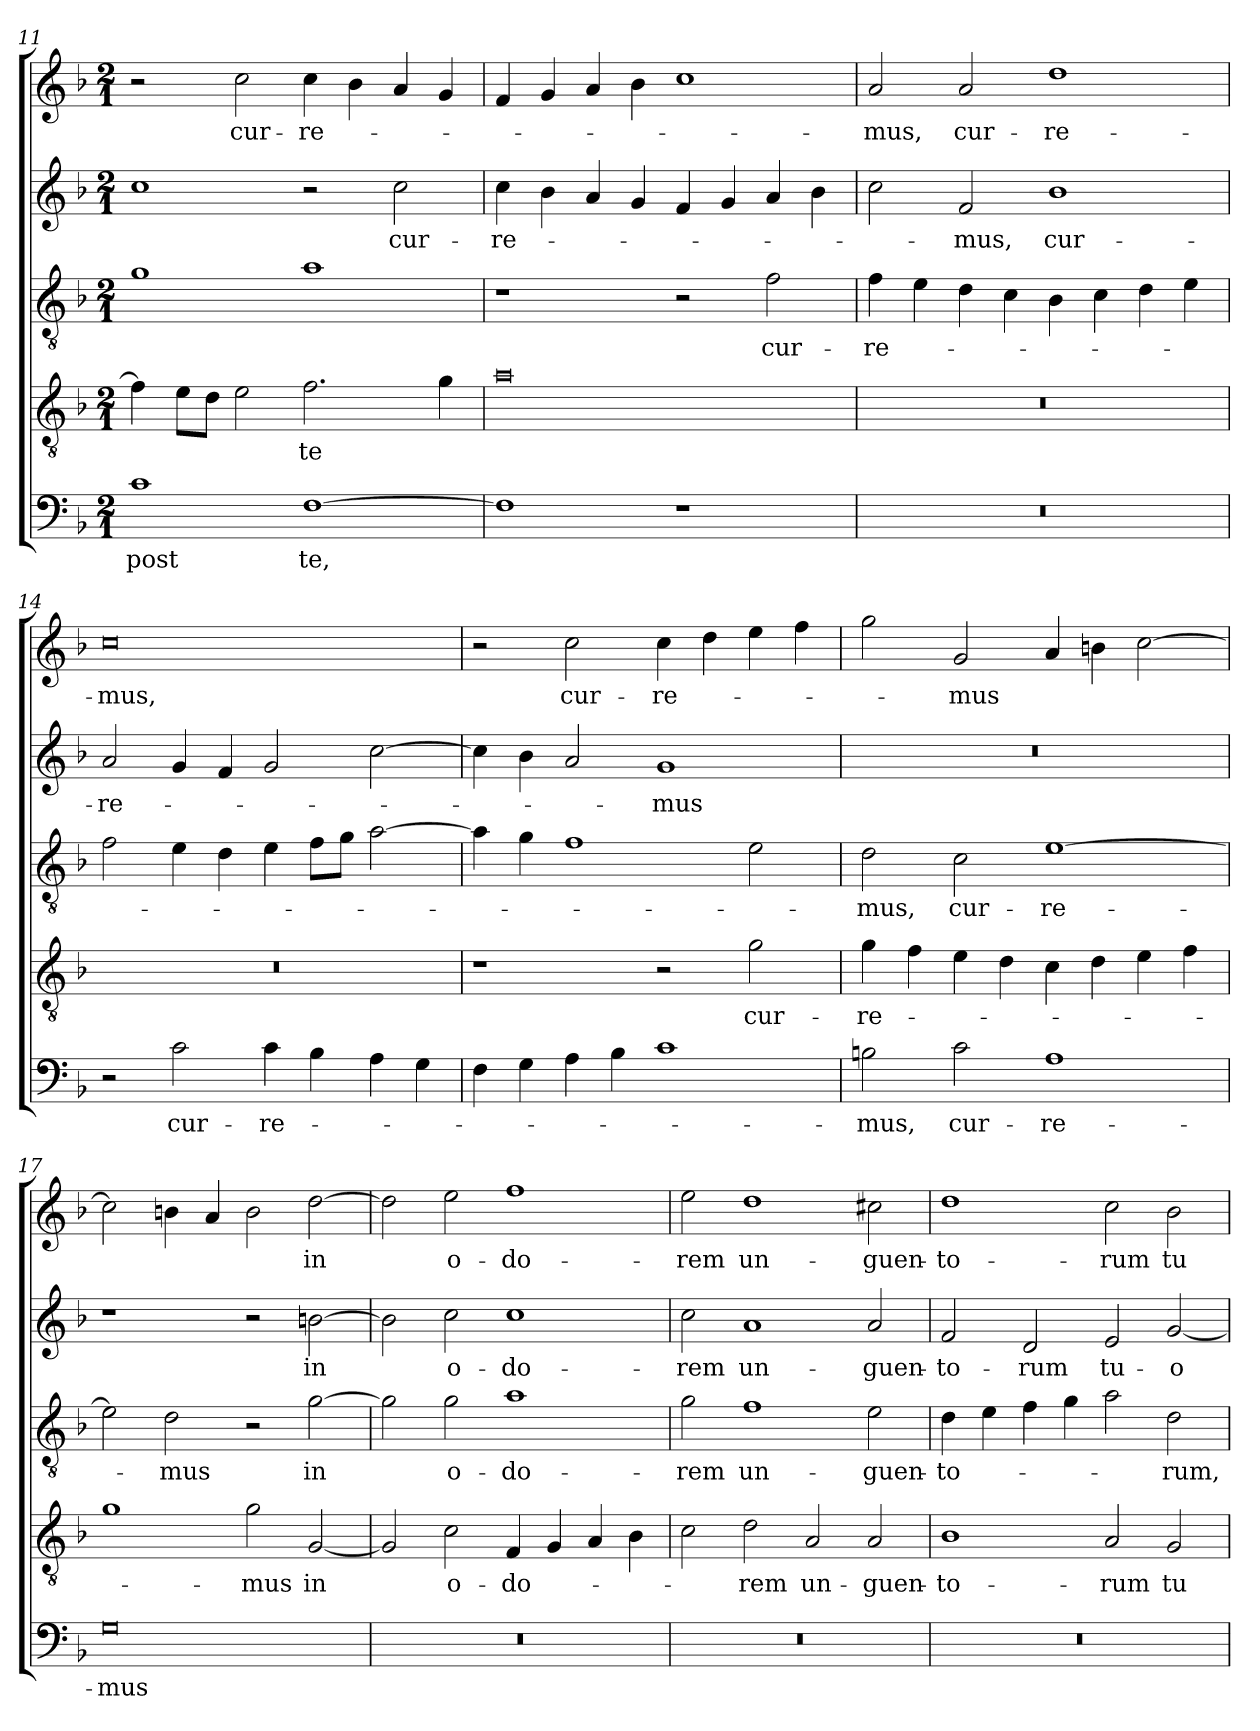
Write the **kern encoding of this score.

**kern	**text	**kern	**text	**kern	**text	**kern	**text	**kern	**text
*part5	*part5	*part4	*part4	*part3	*part3	*part2	*part2	*part1	*part1
*staff5	*staff5	*staff4	*staff4	*staff3	*staff3	*staff2	*staff2	*staff1	*staff1
*clefF4	*	*clefGv2	*	*clefGv2	*	*clefG2	*	*clefG2	*
*k[b-]	*	*k[b-]	*	*k[b-]	*	*k[b-]	*	*k[b-]	*
*F:	*	*F:	*	*F:	*	*F:	*	*F:	*
*M2/1	*	*M2/1	*	*M2/1	*	*M2/1	*	*M2/1	*
=11	=11	=11	=11	=11	=11	=11	=11	=11	=11
!	!LO:LY:b	!	!	!	!	!	!	!	!
1c	post	4f\]	.	1g	.	1cc	.	2r	.
.	.	8e\L	.	.	.	.	.	.	.
.	.	8d\J	.	.	.	.	.	.	.
!	!	!	!	!	!	!	!	!	!LO:LY:b
.	.	2e\	.	.	.	.	.	2cc\	cur-
!	!LO:LY:b	!	!LO:LY:b	!	!	!	!	!	!LO:LY:b
[1F	te,	2.f\	te	1a	.	2r	.	4cc\	-re-
.	.	.	.	.	.	.	.	4b-\	.
!	!	!	!	!	!	!	!LO:LY:b	!	!
.	.	.	.	.	.	2cc\	cur-	4a/	.
.	.	4g\	.	.	.	.	.	4g/	.
=12	=12	=12	=12	=12	=12	=12	=12	=12	=12
!	!	!	!	!	!	!	!LO:LY:b	!	!
1F]	.	0a	.	1r	.	4cc\	-re-	4f/	.
.	.	.	.	.	.	4b-\	.	4g/	.
.	.	.	.	.	.	4a/	.	4a/	.
.	.	.	.	.	.	4g/	.	4b-\	.
1r	.	.	.	2r	.	4f/	.	1cc	.
.	.	.	.	.	.	4g/	.	.	.
!	!	!	!	!	!LO:LY:b	!	!	!	!
.	.	.	.	2f\	cur-	4a/	.	.	.
.	.	.	.	.	.	4b-\	.	.	.
!!LO:LB:g=z
=13	=13	=13	=13	=13	=13	=13	=13	=13	=13
!	!	!	!	!	!LO:LY:b	!	!	!	!LO:LY:b
0r	.	0r	.	4f\	-re-	2cc\	.	2a/	-mus,
.	.	.	.	4e\	.	.	.	.	.
!	!	!	!	!	!	!	!LO:LY:b	!	!LO:LY:b
.	.	.	.	4d\	.	2f/	-mus,	2a/	cur-
.	.	.	.	4c\	.	.	.	.	.
!	!	!	!	!	!	!	!LO:LY:b	!	!LO:LY:b
.	.	.	.	4B-\	.	1b-	cur-	1dd	-re-
.	.	.	.	4c\	.	.	.	.	.
.	.	.	.	4d\	.	.	.	.	.
.	.	.	.	4e\	.	.	.	.	.
=14	=14	=14	=14	=14	=14	=14	=14	=14	=14
!	!	!	!	!	!	!	!LO:LY:b	!	!LO:LY:b
2r	.	0r	.	2f\	.	2a/	-re-	0cc	-mus,
!	!LO:LY:b	!	!	!	!	!	!	!	!
2c\	cur-	.	.	4e\	.	4g/	.	.	.
.	.	.	.	4d\	.	4f/	.	.	.
!	!LO:LY:b	!	!	!	!	!	!	!	!
4c\	-re-	.	.	4e\	.	2g/	.	.	.
4B-\	.	.	.	8f\L	.	.	.	.	.
.	.	.	.	8g\J	.	.	.	.	.
4A\	.	.	.	[2a\	.	[2cc\	.	.	.
4G\	.	.	.	.	.	.	.	.	.
=15	=15	=15	=15	=15	=15	=15	=15	=15	=15
4F\	.	1r	.	4a\]	.	4cc\]	.	2r	.
4G\	.	.	.	4g\	.	4b-\	.	.	.
!	!	!	!	!	!	!	!	!	!LO:LY:b
4A\	.	.	.	1f	.	2a/	.	2cc\	cur-
4B-\	.	.	.	.	.	.	.	.	.
!	!	!	!	!	!	!	!LO:LY:b	!	!LO:LY:b
1c	.	2r	.	.	.	1g	-mus	4cc\	-re-
.	.	.	.	.	.	.	.	4dd\	.
!	!	!	!LO:LY:b	!	!	!	!	!	!
.	.	2g\	cur-	2e\	.	.	.	4ee\	.
.	.	.	.	.	.	.	.	4ff\	.
=16	=16	=16	=16	=16	=16	=16	=16	=16	=16
!	!LO:LY:b	!	!LO:LY:b	!	!LO:LY:b	!	!	!	!
2Bn\	-mus,	4g\	-re-	2d\	-mus,	0r	.	2gg\	.
.	.	4f\	.	.	.	.	.	.	.
!	!LO:LY:b	!	!	!	!LO:LY:b	!	!	!	!LO:LY:b
2c\	cur-	4e\	.	2c\	cur-	.	.	2g/	-mus
.	.	4d\	.	.	.	.	.	.	.
!	!LO:LY:b	!	!	!	!LO:LY:b	!	!	!	!
1A	-re-	4c\	.	[1e	-re-	.	.	4a/	.
.	.	4d\	.	.	.	.	.	4b\	.
.	.	4e\	.	.	.	.	.	[2cc\	.
.	.	4f\	.	.	.	.	.	.	.
=17	=17	=17	=17	=17	=17	=17	=17	=17	=17
!	!LO:LY:b	!	!	!	!	!	!	!	!
0G	-mus	1g	.	2e\]	.	1r	.	2cc\]	.
!	!	!	!	!	!LO:LY:b	!	!	!	!
.	.	.	.	2d\	-mus	.	.	4bn\	.
.	.	.	.	.	.	.	.	4a/	.
!	!	!	!LO:LY:b	!	!	!	!	!	!
.	.	2g\	-mus	2r	.	2r	.	2b\	.
!	!	!	!LO:LY:b	!	!LO:LY:b	!	!LO:LY:b	!	!LO:LY:b
.	.	[2G/	in	[2g\	in	[2bn\	in	[2dd\	in
=18	=18	=18	=18	=18	=18	=18	=18	=18	=18
0r	.	2G/]	.	2g\]	.	2b\]	.	2dd\]	.
!	!	!	!LO:LY:b	!	!LO:LY:b	!	!LO:LY:b	!	!LO:LY:b
.	.	2c\	o-	2g\	o-	2cc\	o-	2ee\	o-
!	!	!	!LO:LY:b	!	!LO:LY:b	!	!LO:LY:b	!	!LO:LY:b
.	.	4F/	-do-	1a	-do-	1cc	-do-	1ff	-do-
.	.	4G/	.	.	.	.	.	.	.
.	.	4A/	.	.	.	.	.	.	.
.	.	4B-\	.	.	.	.	.	.	.
!!LO:LB:g=z
=19	=19	=19	=19	=19	=19	=19	=19	=19	=19
!	!	!	!	!	!LO:LY:b	!	!LO:LY:b	!	!LO:LY:b
0r	.	2c\	.	2g\	-rem	2cc\	-rem	2ee\	-rem
!	!	!	!LO:LY:b	!	!LO:LY:b	!	!LO:LY:b	!	!LO:LY:b
.	.	2d\	-rem	1f	un-	1a	un-	1dd	un-
!	!	!	!LO:LY:b	!	!	!	!	!	!
.	.	2A/	un-	.	.	.	.	.	.
!	!	!	!LO:LY:b	!	!LO:LY:b	!	!LO:LY:b	!	!LO:LY:b
.	.	2A/	-guen-	2e\	-guen-	2a/	-guen-	2cc#X\	-guen-
=20	=20	=20	=20	=20	=20	=20	=20	=20	=20
!	!	!	!LO:LY:b	!	!LO:LY:b	!	!LO:LY:b	!	!LO:LY:b
0r	.	1B-	-to-	4d\	-to-	2f/	-to-	1dd	-to-
.	.	.	.	4e\	.	.	.	.	.
!	!	!	!	!	!	!	!LO:LY:b	!	!
.	.	.	.	4f\	.	2d/	-rum	.	.
.	.	.	.	4g\	.	.	.	.	.
!	!	!	!LO:LY:b	!	!	!	!LO:LY:b	!	!LO:LY:b
.	.	2A/	-rum	2a\	.	2e/	tu-	2cc\	-rum
!	!	!	!LO:LY:b	!	!LO:LY:b	!	!LO:LY:b	!	!LO:LY:b
.	.	2G/	tu-	2d\	-rum,	[2g/	-o-	2b-\	tu-
=	=	=	=	=	=	=	=	=	=
*-	*-	*-	*-	*-	*-	*-	*-	*-	*-
